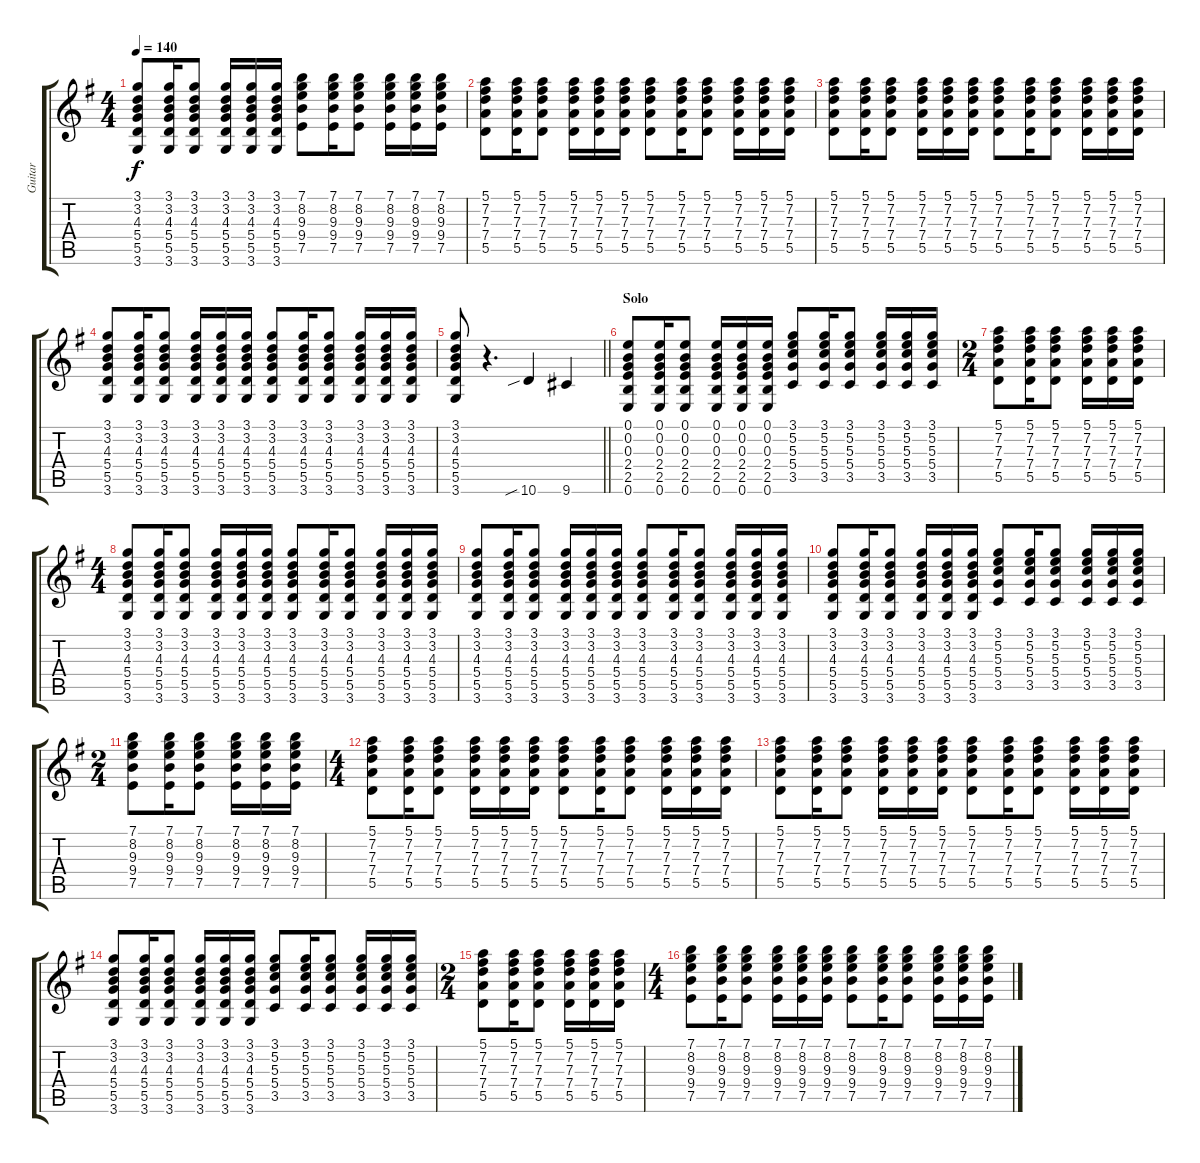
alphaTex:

\track ("Guitar" "Guitar") {instrument distortionguitar}
\staff {score tabs}
\tuning (E4 B3 G3 D3 A2 E2) {hide}
\ts (4 4)
\tempo 140
\clef g2
\ks g
(3.1 3.2 4.3 5.4 5.5 3.6).8{dy f} (3.1 3.2 4.3 5.4 5.5 3.6).16 (3.1 3.2 4.3 5.4 5.5 3.6).8 (3.1 3.2 4.3 5.4 5.5 3.6).16 (3.1 3.2 4.3 5.4 5.5 3.6).16 (3.1 3.2 4.3 5.4 5.5 3.6).16 (7.1 8.2 9.3 9.4 7.5).8 (7.1 8.2 9.3 9.4 7.5).16 (7.1 8.2 9.3 9.4 7.5).8 (7.1 8.2 9.3 9.4 7.5).16 (7.1 8.2 9.3 9.4 7.5).16 (7.1 8.2 9.3 9.4 7.5).16 |
(5.1 7.2 7.3 7.4 5.5).8 (5.1 7.2 7.3 7.4 5.5).16 (5.1 7.2 7.3 7.4 5.5).8 (5.1 7.2 7.3 7.4 5.5).16 (5.1 7.2 7.3 7.4 5.5).16 (5.1 7.2 7.3 7.4 5.5).16 (5.1 7.2 7.3 7.4 5.5).8 (5.1 7.2 7.3 7.4 5.5).16 (5.1 7.2 7.3 7.4 5.5).8 (5.1 7.2 7.3 7.4 5.5).16 (5.1 7.2 7.3 7.4 5.5).16 (5.1 7.2 7.3 7.4 5.5).16 |
(5.1 7.2 7.3 7.4 5.5).8 (5.1 7.2 7.3 7.4 5.5).16 (5.1 7.2 7.3 7.4 5.5).8 (5.1 7.2 7.3 7.4 5.5).16 (5.1 7.2 7.3 7.4 5.5).16 (5.1 7.2 7.3 7.4 5.5).16 (5.1 7.2 7.3 7.4 5.5).8 (5.1 7.2 7.3 7.4 5.5).16 (5.1 7.2 7.3 7.4 5.5).8 (5.1 7.2 7.3 7.4 5.5).16 (5.1 7.2 7.3 7.4 5.5).16 (5.1 7.2 7.3 7.4 5.5).16 |
(3.1 3.2 4.3 5.4 5.5 3.6).8 (3.1 3.2 4.3 5.4 5.5 3.6).16 (3.1 3.2 4.3 5.4 5.5 3.6).8 (3.1 3.2 4.3 5.4 5.5 3.6).16 (3.1 3.2 4.3 5.4 5.5 3.6).16 (3.1 3.2 4.3 5.4 5.5 3.6).16 (3.1 3.2 4.3 5.4 5.5 3.6).8 (3.1 3.2 4.3 5.4 5.5 3.6).16 (3.1 3.2 4.3 5.4 5.5 3.6).8 (3.1 3.2 4.3 5.4 5.5 3.6).16 (3.1 3.2 4.3 5.4 5.5 3.6).16 (3.1 3.2 4.3 5.4 5.5 3.6).16 |
\barLineRight lightlight
(3.1 3.2 4.3 5.4 5.5 3.6).8 r.4{d} 10.6{sib}.4 9.6.4 |
\section ("" "Solo")
(0.1 0.2 0.3 2.4 2.5 0.6).8 (0.1 0.2 0.3 2.4 2.5 0.6).16 (0.1 0.2 0.3 2.4 2.5 0.6).8 (0.1 0.2 0.3 2.4 2.5 0.6).16 (0.1 0.2 0.3 2.4 2.5 0.6).16 (0.1 0.2 0.3 2.4 2.5 0.6).16 (3.1 5.2 5.3 5.4 3.5).8 (3.1 5.2 5.3 5.4 3.5).16 (3.1 5.2 5.3 5.4 3.5).8 (3.1 5.2 5.3 5.4 3.5).16 (3.1 5.2 5.3 5.4 3.5).16 (3.1 5.2 5.3 5.4 3.5).16 |
\ts (2 4)
(5.1 7.2 7.3 7.4 5.5).8 (5.1 7.2 7.3 7.4 5.5).16 (5.1 7.2 7.3 7.4 5.5).8 (5.1 7.2 7.3 7.4 5.5).16 (5.1 7.2 7.3 7.4 5.5).16 (5.1 7.2 7.3 7.4 5.5).16 |
\ts (4 4)
(3.1 3.2 4.3 5.4 5.5 3.6).8 (3.1 3.2 4.3 5.4 5.5 3.6).16 (3.1 3.2 4.3 5.4 5.5 3.6).8 (3.1 3.2 4.3 5.4 5.5 3.6).16 (3.1 3.2 4.3 5.4 5.5 3.6).16 (3.1 3.2 4.3 5.4 5.5 3.6).16 (3.1 3.2 4.3 5.4 5.5 3.6).8 (3.1 3.2 4.3 5.4 5.5 3.6).16 (3.1 3.2 4.3 5.4 5.5 3.6).8 (3.1 3.2 4.3 5.4 5.5 3.6).16 (3.1 3.2 4.3 5.4 5.5 3.6).16 (3.1 3.2 4.3 5.4 5.5 3.6).16 |
(3.1 3.2 4.3 5.4 5.5 3.6).8 (3.1 3.2 4.3 5.4 5.5 3.6).16 (3.1 3.2 4.3 5.4 5.5 3.6).8 (3.1 3.2 4.3 5.4 5.5 3.6).16 (3.1 3.2 4.3 5.4 5.5 3.6).16 (3.1 3.2 4.3 5.4 5.5 3.6).16 (3.1 3.2 4.3 5.4 5.5 3.6).8 (3.1 3.2 4.3 5.4 5.5 3.6).16 (3.1 3.2 4.3 5.4 5.5 3.6).8 (3.1 3.2 4.3 5.4 5.5 3.6).16 (3.1 3.2 4.3 5.4 5.5 3.6).16 (3.1 3.2 4.3 5.4 5.5 3.6).16 |
(3.1 3.2 4.3 5.4 5.5 3.6).8 (3.1 3.2 4.3 5.4 5.5 3.6).16 (3.1 3.2 4.3 5.4 5.5 3.6).8 (3.1 3.2 4.3 5.4 5.5 3.6).16 (3.1 3.2 4.3 5.4 5.5 3.6).16 (3.1 3.2 4.3 5.4 5.5 3.6).16 (3.1 5.2 5.3 5.4 3.5).8 (3.1 5.2 5.3 5.4 3.5).16 (3.1 5.2 5.3 5.4 3.5).8 (3.1 5.2 5.3 5.4 3.5).16 (3.1 5.2 5.3 5.4 3.5).16 (3.1 5.2 5.3 5.4 3.5).16 |
\ts (2 4)
(7.1 8.2 9.3 9.4 7.5).8 (7.1 8.2 9.3 9.4 7.5).16 (7.1 8.2 9.3 9.4 7.5).8 (7.1 8.2 9.3 9.4 7.5).16 (7.1 8.2 9.3 9.4 7.5).16 (7.1 8.2 9.3 9.4 7.5).16 |
\ts (4 4)
(5.1 7.2 7.3 7.4 5.5).8 (5.1 7.2 7.3 7.4 5.5).16 (5.1 7.2 7.3 7.4 5.5).8 (5.1 7.2 7.3 7.4 5.5).16 (5.1 7.2 7.3 7.4 5.5).16 (5.1 7.2 7.3 7.4 5.5).16 (5.1 7.2 7.3 7.4 5.5).8 (5.1 7.2 7.3 7.4 5.5).16 (5.1 7.2 7.3 7.4 5.5).8 (5.1 7.2 7.3 7.4 5.5).16 (5.1 7.2 7.3 7.4 5.5).16 (5.1 7.2 7.3 7.4 5.5).16 |
(5.1 7.2 7.3 7.4 5.5).8 (5.1 7.2 7.3 7.4 5.5).16 (5.1 7.2 7.3 7.4 5.5).8 (5.1 7.2 7.3 7.4 5.5).16 (5.1 7.2 7.3 7.4 5.5).16 (5.1 7.2 7.3 7.4 5.5).16 (5.1 7.2 7.3 7.4 5.5).8 (5.1 7.2 7.3 7.4 5.5).16 (5.1 7.2 7.3 7.4 5.5).8 (5.1 7.2 7.3 7.4 5.5).16 (5.1 7.2 7.3 7.4 5.5).16 (5.1 7.2 7.3 7.4 5.5).16 |
(3.1 3.2 4.3 5.4 5.5 3.6).8 (3.1 3.2 4.3 5.4 5.5 3.6).16 (3.1 3.2 4.3 5.4 5.5 3.6).8 (3.1 3.2 4.3 5.4 5.5 3.6).16 (3.1 3.2 4.3 5.4 5.5 3.6).16 (3.1 3.2 4.3 5.4 5.5 3.6).16 (3.1 5.2 5.3 5.4 3.5).8 (3.1 5.2 5.3 5.4 3.5).16 (3.1 5.2 5.3 5.4 3.5).8 (3.1 5.2 5.3 5.4 3.5).16 (3.1 5.2 5.3 5.4 3.5).16 (3.1 5.2 5.3 5.4 3.5).16 |
\ts (2 4)
(5.1 7.2 7.3 7.4 5.5).8 (5.1 7.2 7.3 7.4 5.5).16 (5.1 7.2 7.3 7.4 5.5).8 (5.1 7.2 7.3 7.4 5.5).16 (5.1 7.2 7.3 7.4 5.5).16 (5.1 7.2 7.3 7.4 5.5).16 |
\ts (4 4)
(7.1 8.2 9.3 9.4 7.5).8 (7.1 8.2 9.3 9.4 7.5).16 (7.1 8.2 9.3 9.4 7.5).8 (7.1 8.2 9.3 9.4 7.5).16 (7.1 8.2 9.3 9.4 7.5).16 (7.1 8.2 9.3 9.4 7.5).16 (7.1 8.2 9.3 9.4 7.5).8 (7.1 8.2 9.3 9.4 7.5).16 (7.1 8.2 9.3 9.4 7.5).8 (7.1 8.2 9.3 9.4 7.5).16 (7.1 8.2 9.3 9.4 7.5).16 (7.1 8.2 9.3 9.4 7.5).16
